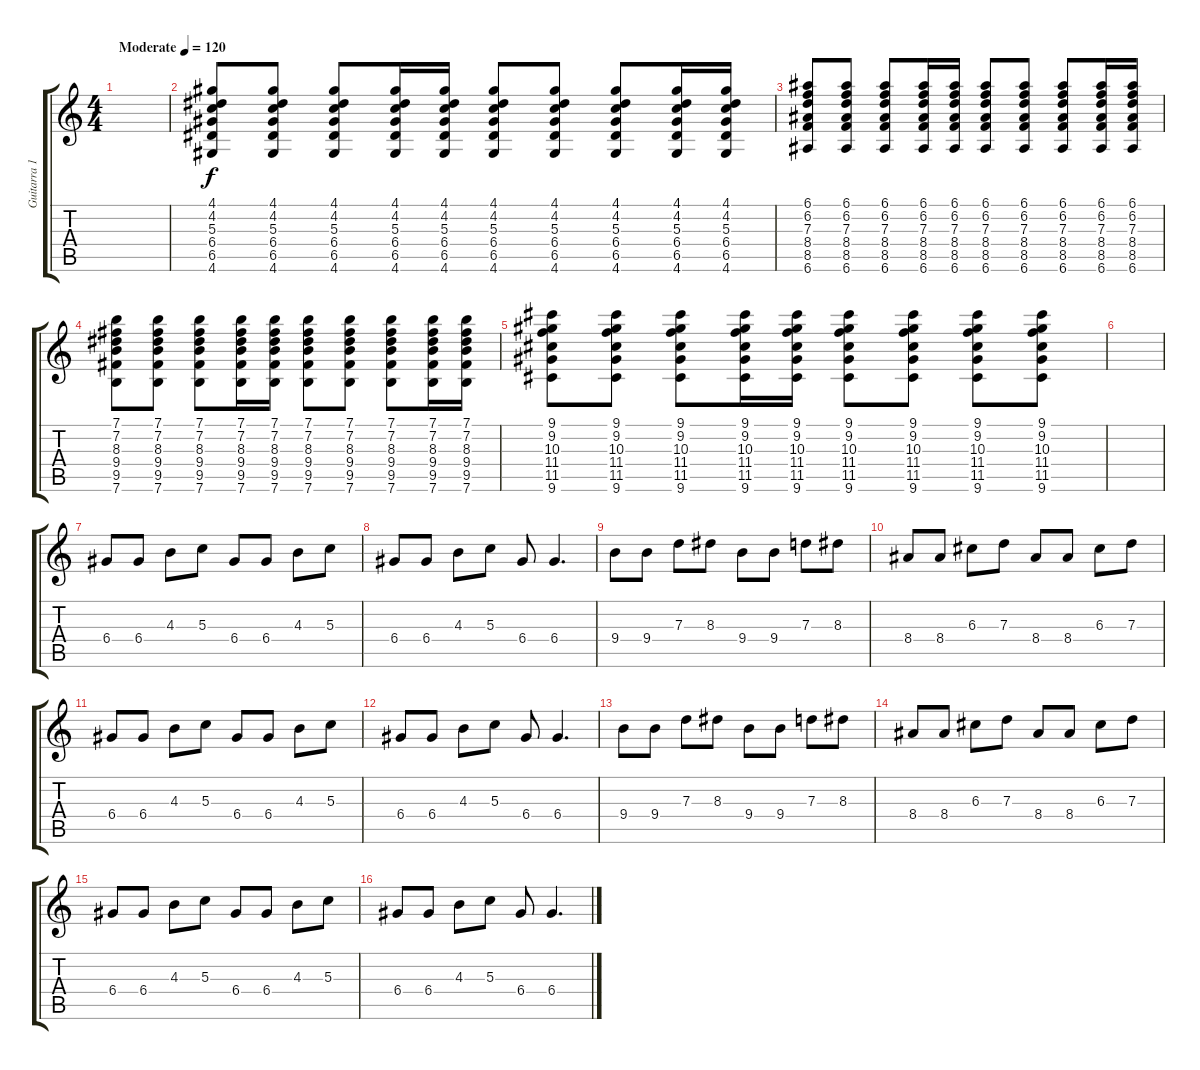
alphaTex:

\track ("Guitarra 1" "Guitarra 1") {instrument electricguitarclean}
\staff {score tabs}
\tuning (E4 B3 G3 D3 A2 E2) {hide}
\ts (4 4)
\tempo (120 "Moderate")
\clef g2
\ks c
|
(4.1 4.2 5.3 6.4 6.5 4.6).8 (4.1 4.2 5.3 6.4 6.5 4.6).8 (4.1 4.2 5.3 6.4 6.5 4.6).8 (4.1 4.2 5.3 6.4 6.5 4.6).16 (4.1 4.2 5.3 6.4 6.5 4.6).16 (4.1 4.2 5.3 6.4 6.5 4.6).8 (4.1 4.2 5.3 6.4 6.5 4.6).8 (4.1 4.2 5.3 6.4 6.5 4.6).8 (4.1 4.2 5.3 6.4 6.5 4.6).16 (4.1 4.2 5.3 6.4 6.5 4.6).16 |
(6.1 6.2 7.3 8.4 8.5 6.6).8 (6.1 6.2 7.3 8.4 8.5 6.6).8 (6.1 6.2 7.3 8.4 8.5 6.6).8 (6.1 6.2 7.3 8.4 8.5 6.6).16 (6.1 6.2 7.3 8.4 8.5 6.6).16 (6.1 6.2 7.3 8.4 8.5 6.6).8 (6.1 6.2 7.3 8.4 8.5 6.6).8 (6.1 6.2 7.3 8.4 8.5 6.6).8 (6.1 6.2 7.3 8.4 8.5 6.6).16 (6.1 6.2 7.3 8.4 8.5 6.6).16 |
(7.1 7.2 8.3 9.4 9.5 7.6).8 (7.1 7.2 8.3 9.4 9.5 7.6).8 (7.1 7.2 8.3 9.4 9.5 7.6).8 (7.1 7.2 8.3 9.4 9.5 7.6).16 (7.1 7.2 8.3 9.4 9.5 7.6).16 (7.1 7.2 8.3 9.4 9.5 7.6).8 (7.1 7.2 8.3 9.4 9.5 7.6).8 (7.1 7.2 8.3 9.4 9.5 7.6).8 (7.1 7.2 8.3 9.4 9.5 7.6).16 (7.1 7.2 8.3 9.4 9.5 7.6).16 |
(9.1 9.2 10.3 11.4 11.5 9.6).8 (9.1 9.2 10.3 11.4 11.5 9.6).8 (9.1 9.2 10.3 11.4 11.5 9.6).8 (9.1 9.2 10.3 11.4 11.5 9.6).16 (9.1 9.2 10.3 11.4 11.5 9.6).16 (9.1 9.2 10.3 11.4 11.5 9.6).8 (9.1 9.2 10.3 11.4 11.5 9.6).8 (9.1 9.2 10.3 11.4 11.5 9.6).8 (9.1 9.2 10.3 11.4 11.5 9.6).8 |
|
6.4.8 6.4.8 4.3.8 5.3.8 6.4.8 6.4.8 4.3.8 5.3.8 |
6.4.8 6.4.8 4.3.8 5.3.8 6.4.8 6.4.4{d} |
9.4.8 9.4.8 7.3.8 8.3.8 9.4.8 9.4.8 7.3.8 8.3.8 |
8.4.8 8.4.8 6.3.8 7.3.8 8.4.8 8.4.8 6.3.8 7.3.8 |
6.4.8 6.4.8 4.3.8 5.3.8 6.4.8 6.4.8 4.3.8 5.3.8 |
6.4.8 6.4.8 4.3.8 5.3.8 6.4.8 6.4.4{d} |
9.4.8 9.4.8 7.3.8 8.3.8 9.4.8 9.4.8 7.3.8 8.3.8 |
8.4.8 8.4.8 6.3.8 7.3.8 8.4.8 8.4.8 6.3.8 7.3.8 |
6.4.8 6.4.8 4.3.8 5.3.8 6.4.8 6.4.8 4.3.8 5.3.8 |
6.4.8 6.4.8 4.3.8 5.3.8 6.4.8 6.4.4{d}
